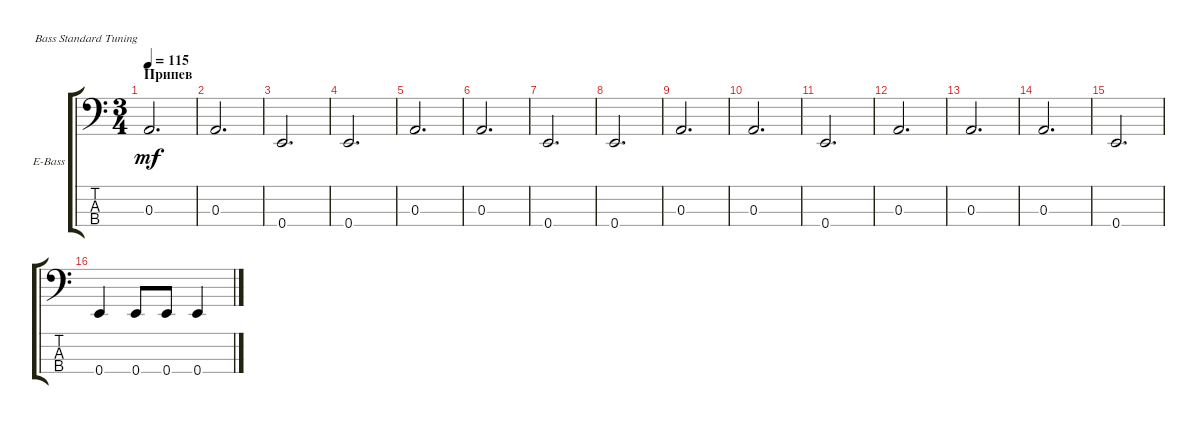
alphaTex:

\defaultSystemsLayout 4
\bracketExtendMode groupsimilarinstruments
\firstSystemTrackNameOrientation horizontal
\otherSystemsTrackNameOrientation horizontal
\track ("А. Андреев" "E-Bass") {instrument electricbassfinger}
\staff {score tabs}
\tuning (G2 D2 A1 E1)
\ts (3 4)
\section ("" "Припев")
\tempo 115
\clef f4
\ks c
0.3.2{d dy mf} |
0.3.2{d} |
0.4.2{d} |
0.4.2{d} |
0.3.2{d} |
0.3.2{d} |
0.4.2{d} |
0.4.2{d} |
0.3.2{d} |
0.3.2{d} |
0.4.2{d} |
0.3.2{d} |
0.3.2{d} |
0.3.2{d} |
0.4.2{d} |
0.4.4 0.4.8 0.4.8 0.4.4
